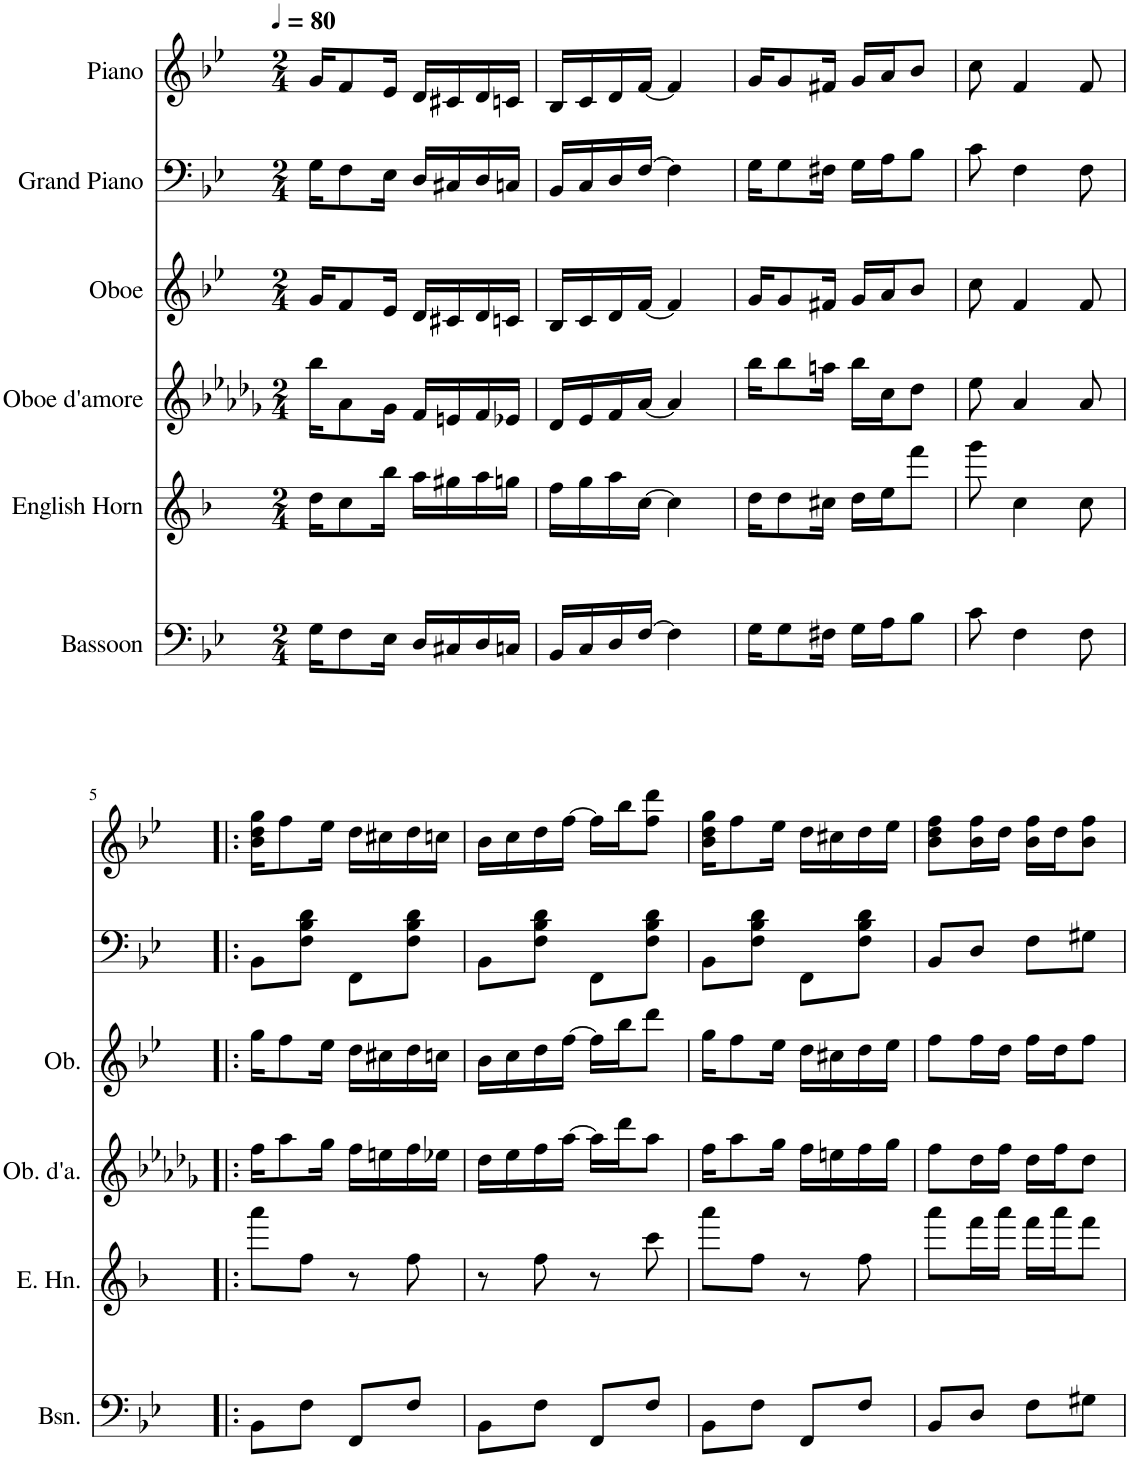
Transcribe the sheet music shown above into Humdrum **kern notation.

**kern	**kern	**kern	**kern	**kern	**kern
*part6	*part5	*part4	*part3	*part2	*part1
*staff6	*staff5	*staff4	*staff3	*staff2	*staff1
*I"Bassoon	*I"English Horn	*I"Oboe d'amore	*I"Oboe	*I"Grand Piano	*I"Piano
*I'Bsn.	*I'E. Hn.	*I'Ob. d'a.	*I'Ob.	*I'Pno	*I'Pno
*clefF4	*clefG2	*clefG2	*clefG2	*clefF4	*clefG2
*	*Trd4c7	*Trd2c3	*	*	*
*k[b-e-]	*k[b-]	*k[b-e-a-d-g-]	*k[b-e-]	*k[b-e-]	*k[b-e-]
*M2/4	*M2/4	*M2/4	*M2/4	*M2/4	*M2/4
=1	=1	=1	=1	=1	=1
!	!	!	!	!	!LO:TX:a:B:t=𝅘𝅥 = 80
16G\KL	16dd\KL	16bb-\KL	16g/KL	16G\KL	16g/KL
8F\	8cc\	8aa-\	8f/	8F\	8f/
16E-\Jk	16bb-\Jk	16g-\Jk	16e-/Jk	16E-\Jk	16e-/Jk
16D/LL	16aa\LL	16f/LL	16d/LL	16D/LL	16d/LL
16C#X/	16gg#X\	16en/	16c#X/	16C#X/	16c#X/
16D/	16aa\	16f/	16d/	16D/	16d/
16Cn/JJ	16ggn\JJ	16e-X/JJ	16cn/JJ	16Cn/JJ	16cn/JJ
=2	=2	=2	=2	=2	=2
16BB-/LL	16ff\LL	16d-/LL	16B-/LL	16BB-/LL	16B-/LL
16C/	16gg\	16e-/	16c/	16C/	16c/
16D/	16aa\	16f/	16d/	16D/	16d/
[16F/JJ	[16cc\JJ	[16aa-/JJ	[16f/JJ	[16F/JJ	[16f/JJ
4F\]	4cc\]	4aa-/]	4f/]	4F\]	4f/]
=3	=3	=3	=3	=3	=3
16G\KL	16dd\KL	16bb-\KL	16g/KL	16G\KL	16g/KL
8G\	8dd\	8bb-\	8g/	8G\	8g/
16F#X\Jk	16cc#X\Jk	16aan\Jk	16f#X/Jk	16F#X\Jk	16f#X/Jk
16G\LL	16dd\LL	16bb-\LL	16g/LL	16G\LL	16g/LL
16A\J	16ee\J	16cc\J	16a/J	16A\J	16a/J
8B-\J	8fff\J	8dd-\J	8b-/J	8B-\J	8b-/J
=4	=4	=4	=4	=4	=4
8c\	8ggg\	8ee-\	8cc\	8c\	8cc\
4F\	4cc\	4aa-/	4f/	4F\	4f/
8F\	8cc\	8aa-/	8f/	8F\	8f/
!!LO:LB:g=z
=5!|:	=5!|:	=5!|:	=5!|:	=5!|:	=5!|:
8BB-\L	8aaa\L	16ff\KL	16gg\KL	8BB-\L	16b-\ 16dd\ 16gg\KL
.	.	8aaa-\	8ff\	.	8ff\
8F\J	8ff\J	.	.	8F\ 8B-\ 8d\J	.
.	.	16gg-\Jk	16ee-\Jk	.	16ee-\Jk
8FF/L	8r	16ff\LL	16dd\LL	8FF\L	16dd\LL
.	.	16een\	16cc#X\	.	16cc#X\
8F/J	8ff\	16ff\	16dd\	8F\ 8B-\ 8d\J	16dd\
.	.	16ee-X\JJ	16ccn\JJ	.	16ccn\JJ
=6	=6	=6	=6	=6	=6
8BB-\L	8r	16dd-\LL	16b-\LL	8BB-\L	16b-\LL
.	.	16ee-\	16cc\	.	16cc\
8F\J	8ff\	16ff\	16dd\	8F\ 8B-\ 8d\J	16dd\
.	.	[16aaa-\JJ	[16ff\JJ	.	[16ff\JJ
8FF/L	8r	16aaa-\LL]	16ff\LL]	8FF\L	16ff\LL]
.	.	16ddd-\J	16bb-\J	.	16bb-\J
8F/J	8ccc\	8aaa-\J	8ddd\J	8F\ 8B-\ 8d\J	8ff\ 8ddd\J
=7	=7	=7	=7	=7	=7
8BB-\L	8aaa\L	16ff\KL	16gg\KL	8BB-\L	16b-\ 16dd\ 16gg\KL
.	.	8aaa-\	8ff\	.	8ff\
8F\J	8ff\J	.	.	8F\ 8B-\ 8d\J	.
.	.	16gg-\Jk	16ee-\Jk	.	16ee-\Jk
8FF/L	8r	16ff\LL	16dd\LL	8FF\L	16dd\LL
.	.	16een\	16cc#X\	.	16cc#X\
8F/J	8ff\	16ff\	16dd\	8F\ 8B-\ 8d\J	16dd\
.	.	16gg-\JJ	16ee-\JJ	.	16ee-\JJ
=8	=8	=8	=8	=8	=8
8BB-/L	8aaa\L	8ff\L	8ff\L	8BB-/L	8b-\ 8dd\ 8ff\L
8D/J	16fff\L	16dd-\L	16ff\L	8D/J	16b-\ 16ff\L
.	16aaa\JJ	16ff\JJ	16dd\JJ	.	16dd\JJ
8F\L	16fff\LL	16dd-\LL	16ff\LL	8F\L	16b-\ 16ff\LL
.	16aaa\J	16ff\J	16dd\J	.	16dd\J
8G#X\J	8fff\J	8dd-\J	8ff\J	8G#X\J	8b-\ 8ff\J
=	=	=	=	=	=
*-	*-	*-	*-	*-	*-
